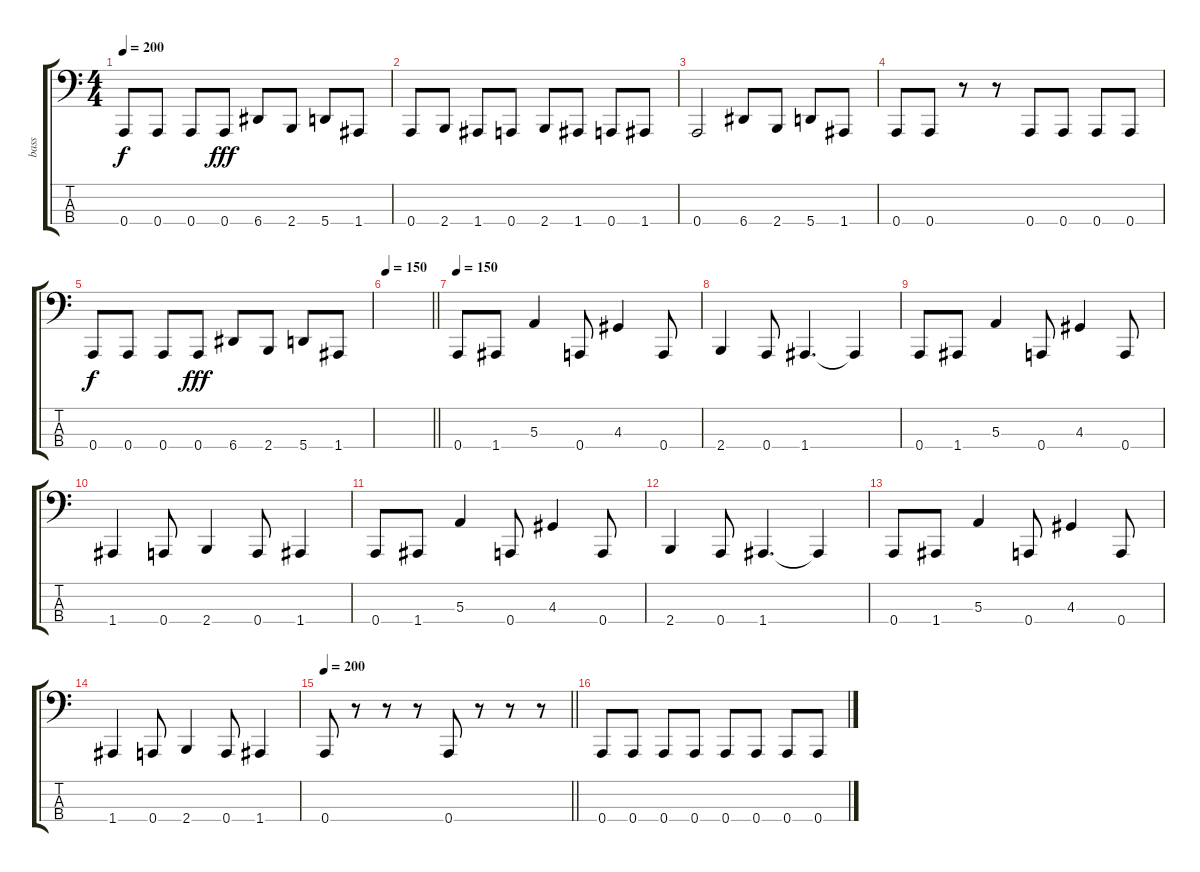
\track ("bass" "bass") {instrument electricbasspick}
\staff {score tabs}
\tuning (D2 A1 E1 A0) {hide}
\ts (4 4)
\tempo 200
\clef f4
\ks c
0.4.8{dy f} 0.4.8 0.4.8 0.4.8{dy fff} 6.4.8 2.4.8 5.4.8 1.4.8 |
0.4.8 2.4.8 1.4.8 0.4.8 2.4.8 1.4.8 0.4.8 1.4.8 |
0.4.2 6.4.8 2.4.8 5.4.8 1.4.8 |
0.4.8 0.4.8 r.8 r.8 0.4.8 0.4.8 0.4.8 0.4.8 |
0.4.8{dy f} 0.4.8 0.4.8 0.4.8{dy fff} 6.4.8 2.4.8 5.4.8 1.4.8 |
\tempo 150
\barLineRight lightlight
|
\section ("" "")
\tempo 150
0.4.8 1.4.8 5.3.4 0.4.8 4.3.4 0.4.8 |
2.4.4 0.4.8 1.4.4{d} 1.4{t}.4 |
0.4.8 1.4.8 5.3.4 0.4.8 4.3.4 0.4.8 |
1.4.4 0.4.8 2.4.4 0.4.8 1.4.4 |
0.4.8 1.4.8 5.3.4 0.4.8 4.3.4 0.4.8 |
2.4.4 0.4.8 1.4.4{d} 1.4{t}.4 |
0.4.8 1.4.8 5.3.4 0.4.8 4.3.4 0.4.8 |
1.4.4 0.4.8 2.4.4 0.4.8 1.4.4 |
\tempo 200
\barLineRight lightlight
0.4.8 r.8 r.8 r.8 0.4.8 r.8 r.8 r.8 |
\section ("" "")
0.4.8 0.4.8 0.4.8 0.4.8 0.4.8 0.4.8 0.4.8 0.4.8
